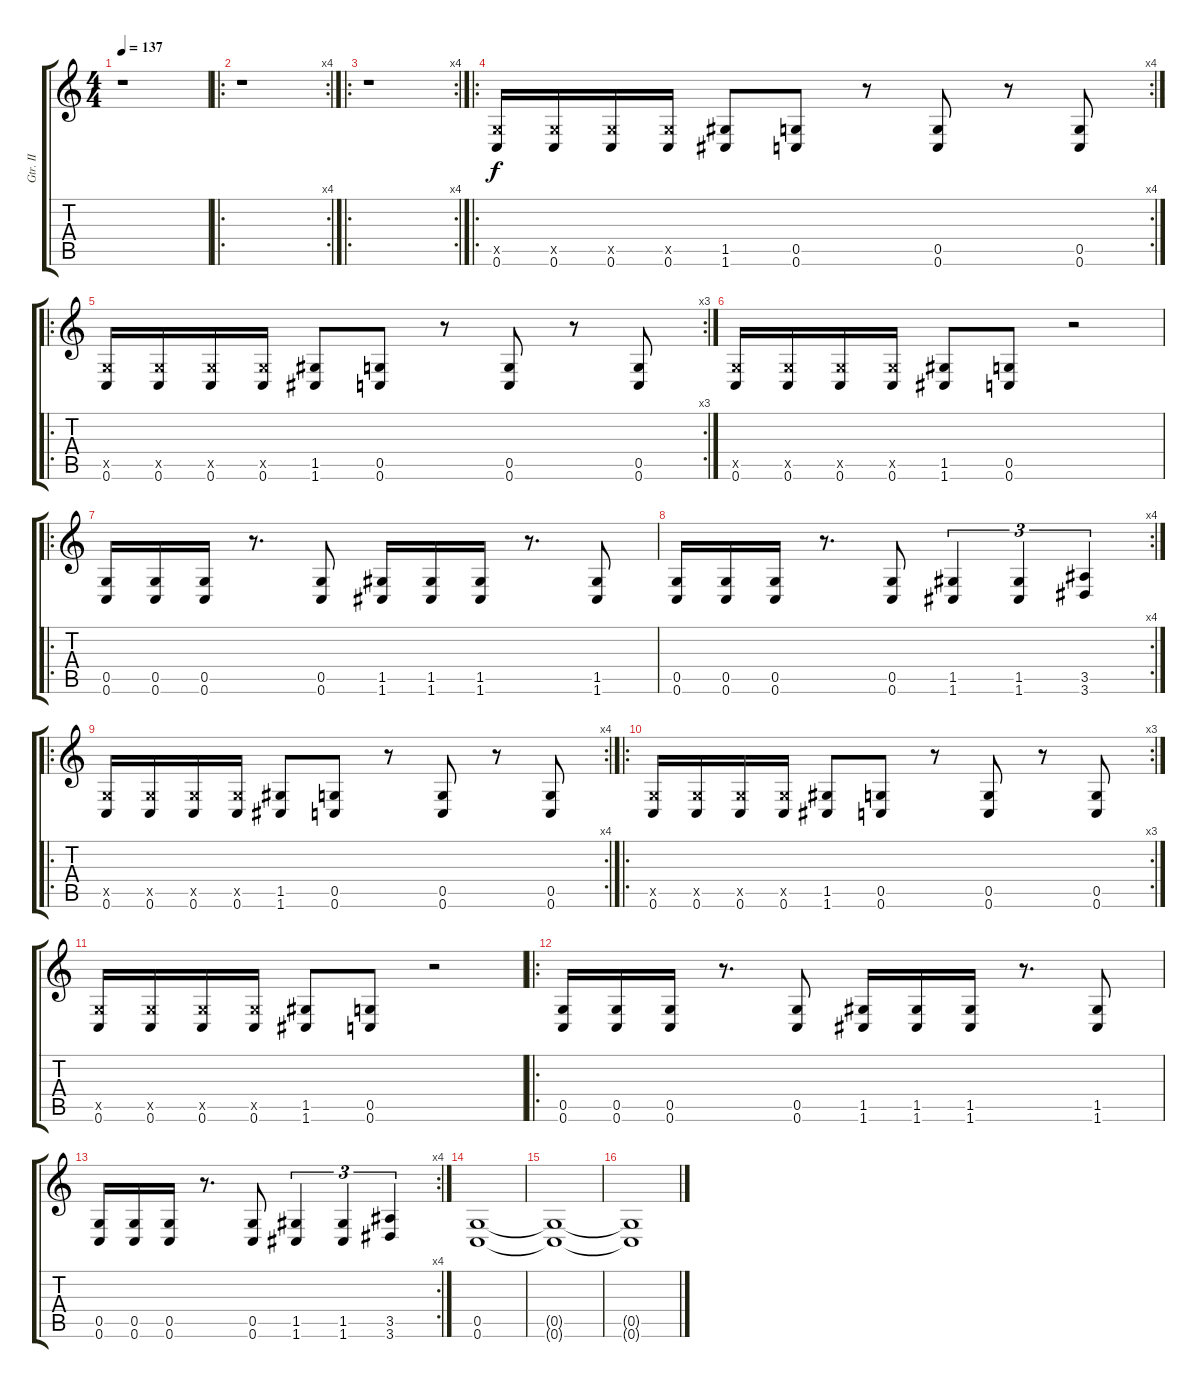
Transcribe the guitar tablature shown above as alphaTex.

\track ("Gtr. II" "Gtr. II") {instrument distortionguitar}
\staff {score tabs}
\tuning (D4 A3 F3 C3 G2 C2) {hide}
\ts (4 4)
\tempo 137
\clef g2
\ks c
r.1{dy f instrument distortionguitar} |
\ro
\rc 4
r.1 |
\ro
\rc 4
r.1 |
\ro
\rc 4
(0.5{x} 0.6).16 (0.5{x} 0.6).16 (0.5{x} 0.6).16 (0.5{x} 0.6).16 (1.5 1.6).8 (0.5 0.6).8 r.8 (0.5 0.6).8 r.8 (0.5 0.6).8 |
\ro
\rc 3
(0.5{x} 0.6).16 (0.5{x} 0.6).16 (0.5{x} 0.6).16 (0.5{x} 0.6).16 (1.5 1.6).8 (0.5 0.6).8 r.8 (0.5 0.6).8 r.8 (0.5 0.6).8 |
(0.5{x} 0.6).16 (0.5{x} 0.6).16 (0.5{x} 0.6).16 (0.5{x} 0.6).16 (1.5 1.6).8 (0.5 0.6).8 r.2 |
\ro
(0.5 0.6).16 (0.5 0.6).16 (0.5 0.6).16 r.8{d} (0.5 0.6).8 (1.5 1.6).16 (1.5 1.6).16 (1.5 1.6).16 r.8{d} (1.5 1.6).8 |
\rc 4
(0.5 0.6).16 (0.5 0.6).16 (0.5 0.6).16 r.8{d} (0.5 0.6).8 (1.5 1.6).4{tu (3 2)} (1.5 1.6).4{tu (3 2)} (3.5 3.6).4{tu (3 2)} |
\ro
\rc 4
(0.5{x} 0.6).16 (0.5{x} 0.6).16 (0.5{x} 0.6).16 (0.5{x} 0.6).16 (1.5 1.6).8 (0.5 0.6).8 r.8 (0.5 0.6).8 r.8 (0.5 0.6).8 |
\ro
\rc 3
(0.5{x} 0.6).16 (0.5{x} 0.6).16 (0.5{x} 0.6).16 (0.5{x} 0.6).16 (1.5 1.6).8 (0.5 0.6).8 r.8 (0.5 0.6).8 r.8 (0.5 0.6).8 |
(0.5{x} 0.6).16 (0.5{x} 0.6).16 (0.5{x} 0.6).16 (0.5{x} 0.6).16 (1.5 1.6).8 (0.5 0.6).8 r.2 |
\ro
(0.5 0.6).16 (0.5 0.6).16 (0.5 0.6).16 r.8{d} (0.5 0.6).8 (1.5 1.6).16 (1.5 1.6).16 (1.5 1.6).16 r.8{d} (1.5 1.6).8 |
\rc 4
(0.5 0.6).16 (0.5 0.6).16 (0.5 0.6).16 r.8{d} (0.5 0.6).8 (1.5 1.6).4{tu (3 2)} (1.5 1.6).4{tu (3 2)} (3.5 3.6).4{tu (3 2)} |
(0.5 0.6).1 |
(0.5{t} 0.6{t}).1 |
(0.5{t} 0.6{t}).1
